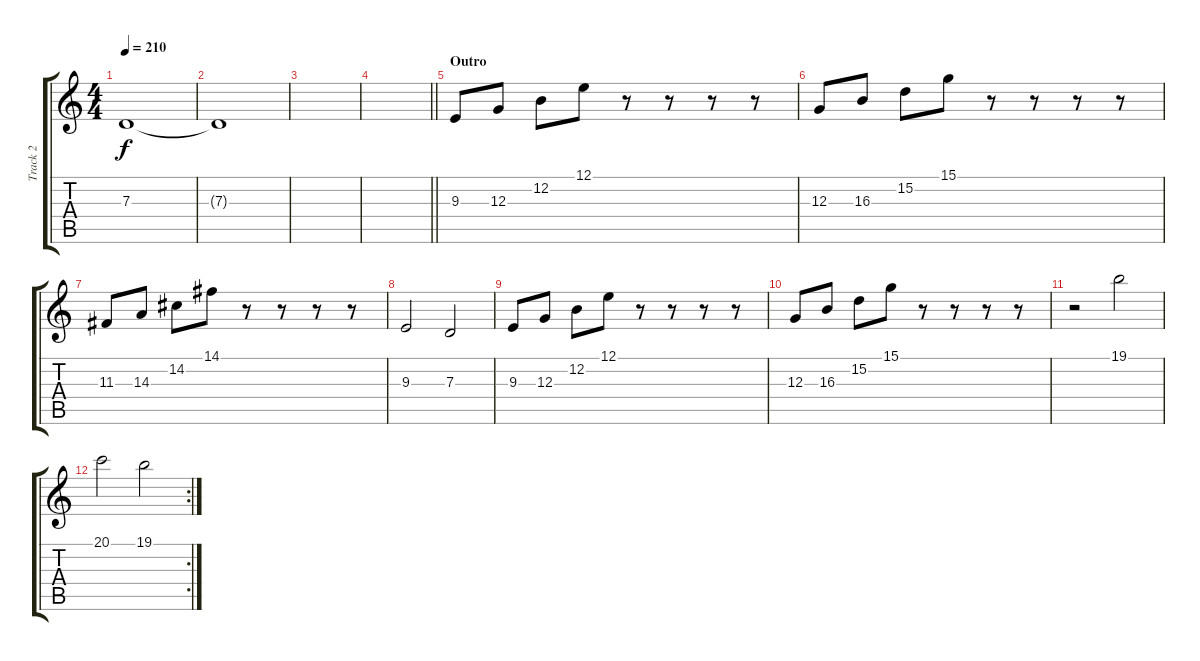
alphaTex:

\track ("Track 2" "Track 2") {instrument stringensemble1}
\staff {score tabs}
\tuning (E4 B3 G3 D3 A2 E2) {hide}
\ts (4 4)
\tempo 210
\clef g2
\ks c
7.3.1{dy f} |
7.3{t}.1 |
|
\barLineRight lightlight
|
\section ("" "Outro")
9.3.8 12.3.8 12.2.8 12.1.8 r.8 r.8 r.8 r.8 |
12.3.8 16.3.8 15.2.8 15.1.8 r.8 r.8 r.8 r.8 |
11.3.8 14.3.8 14.2.8 14.1.8 r.8 r.8 r.8 r.8 |
9.3.2 7.3.2 |
9.3.8 12.3.8 12.2.8 12.1.8 r.8 r.8 r.8 r.8 |
12.3.8 16.3.8 15.2.8 15.1.8 r.8 r.8 r.8 r.8 |
r.2 19.1.2 |
\rc 2
20.1.2 19.1.2
